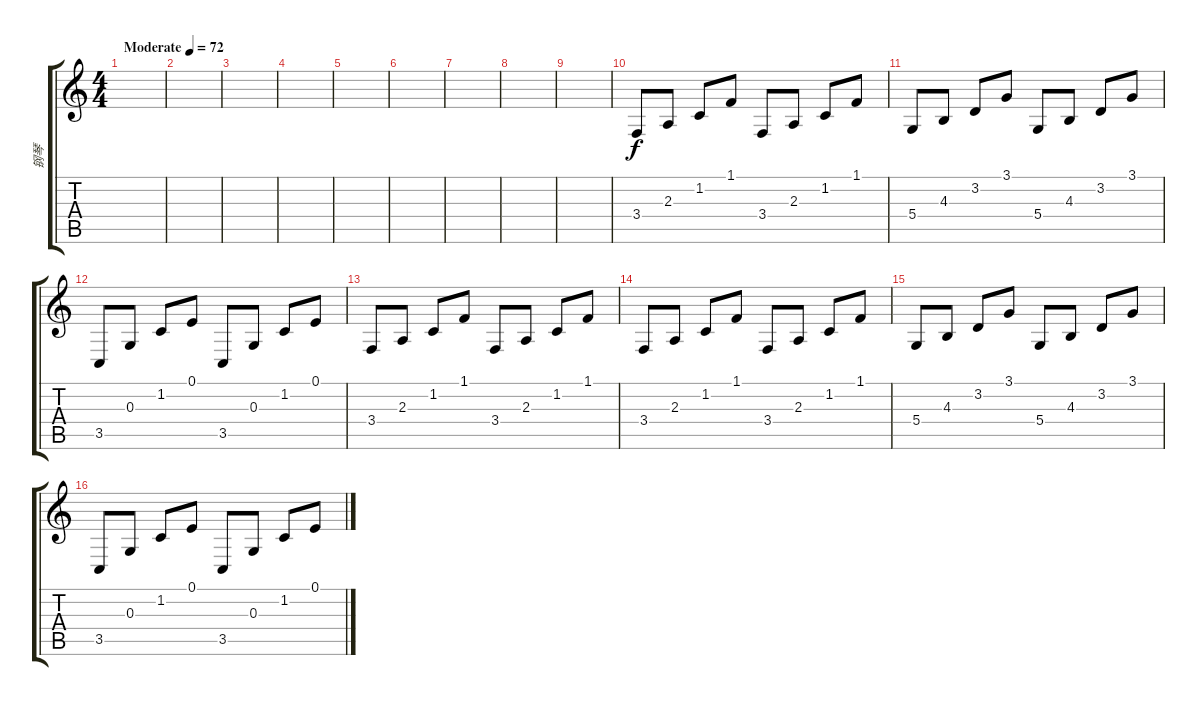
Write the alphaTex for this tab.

\track ("钢琴" "钢琴") {instrument acousticgrandpiano}
\staff {score tabs}
\tuning (E4 B3 G3 D3 A2 E2) {hide}
\ts (4 4)
\tempo (72 "Moderate")
\clef g2
\ks c
|
|
|
|
|
|
|
|
|
3.4.8 2.3.8 1.2.8 1.1.8 3.4.8 2.3.8 1.2.8 1.1.8 |
5.4.8 4.3.8 3.2.8 3.1.8 5.4.8 4.3.8 3.2.8 3.1.8 |
3.5.8 0.3.8 1.2.8 0.1.8 3.5.8 0.3.8 1.2.8 0.1.8 |
3.4.8 2.3.8 1.2.8 1.1.8 3.4.8 2.3.8 1.2.8 1.1.8 |
3.4.8 2.3.8 1.2.8 1.1.8 3.4.8 2.3.8 1.2.8 1.1.8 |
5.4.8 4.3.8 3.2.8 3.1.8 5.4.8 4.3.8 3.2.8 3.1.8 |
3.5.8 0.3.8 1.2.8 0.1.8 3.5.8 0.3.8 1.2.8 0.1.8
